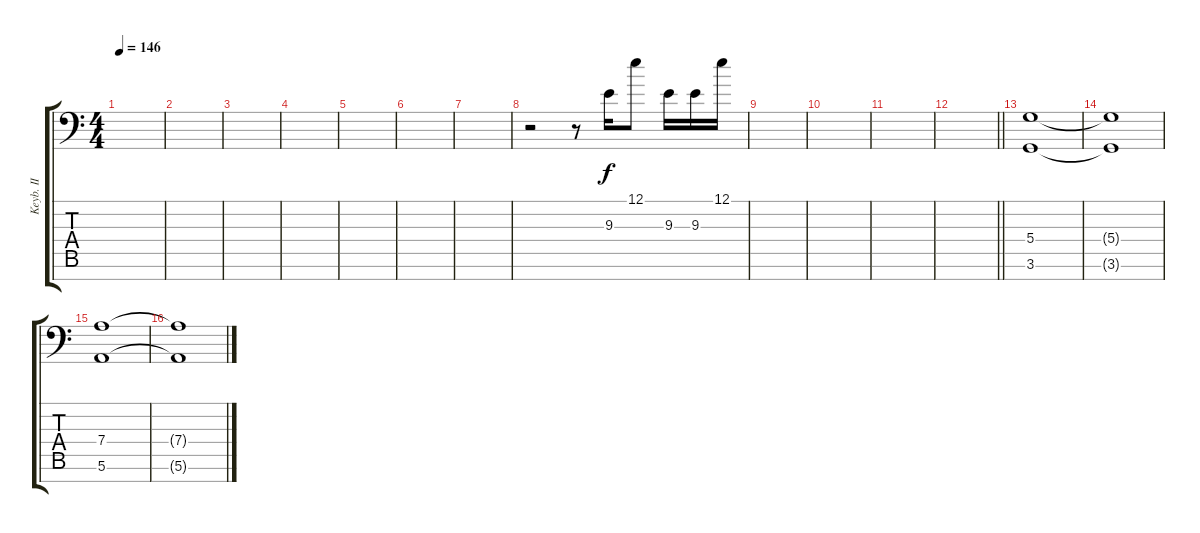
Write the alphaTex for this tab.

\track ("Keyb. II" "Keyb. II") {instrument stringensemble1}
\staff {score tabs}
\tuning (E4 B3 G3 D3 A2 E2 A1) {hide}
\ts (4 4)
\tempo 146
\clef f4
\ks c
|
|
|
|
|
|
|
r.2 r.8 9.3.16{balance 15} 12.1.8{balance 8} 9.3.16{balance 15} 9.3.16{balance 8} 12.1.16{balance 0} |
|
|
|
\barLineRight lightlight
|
(5.4 3.6).1{balance 8} |
(5.4{t} 3.6{t}).1 |
(7.4 5.6).1 |
(7.4{t} 5.6{t}).1
